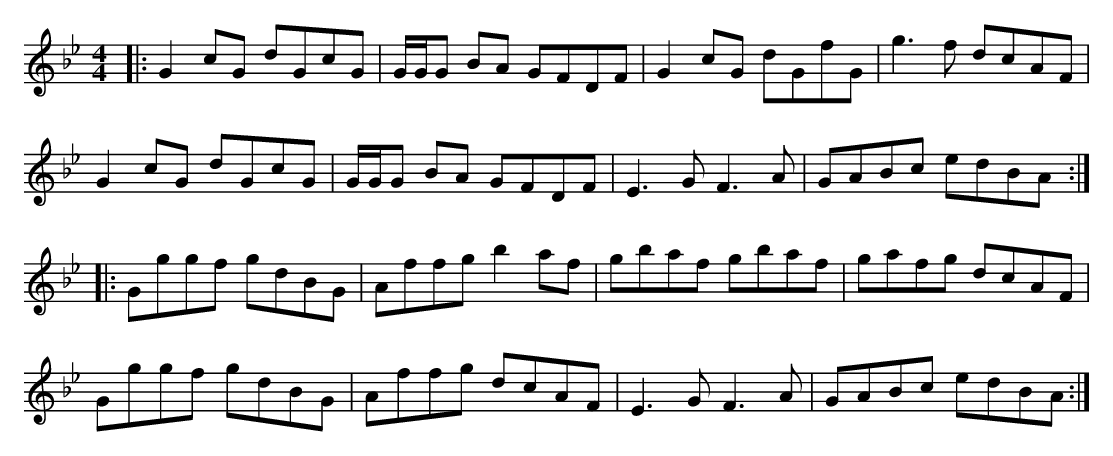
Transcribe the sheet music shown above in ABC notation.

X:1
M:4/4
K:Gmin
|:G2cG dGcG|G/G/G BA GFDF|G2cG dGfG|g3 f dcAF|
G2cG dGcG|G/G/G BA GFDF|E3 G F3 A|GABc edBA:|
|:Gggf gdBG|Affg b2 af|gbaf gbaf|gafg dcAF|
Gggf gdBG|Affg dcAF|E3 G F3 A|GABc edBA:|
